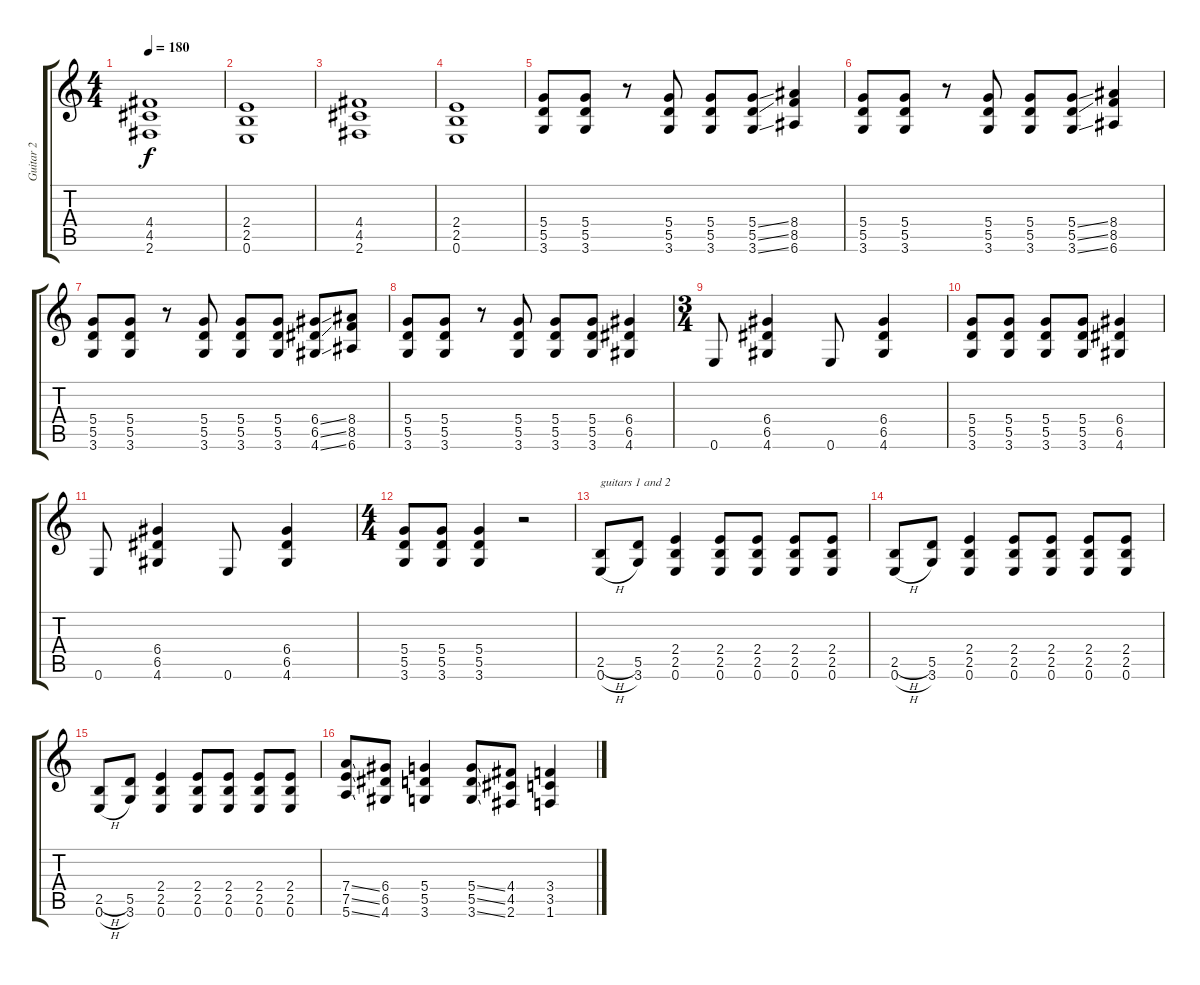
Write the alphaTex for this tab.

\track ("Guitar 2" "Guitar 2") {instrument distortionguitar}
\staff {score tabs}
\tuning (E4 B3 G3 D3 A2 E2) {hide}
\ts (4 4)
\tempo 180
\clef g2
\ks c
(4.4 4.5 2.6).1{dy f} |
(2.4 2.5 0.6).1 |
(4.4 4.5 2.6).1 |
(2.4 2.5 0.6).1 |
(5.4 5.5 3.6).8 (5.4 5.5 3.6).8 r.8 (5.4 5.5 3.6).8 (5.4 5.5 3.6).8 (5.4{ss} 5.5{ss} 3.6{ss}).8 (8.4 8.5 6.6).4 |
(5.4 5.5 3.6).8 (5.4 5.5 3.6).8 r.8 (5.4 5.5 3.6).8 (5.4 5.5 3.6).8 (5.4{ss} 5.5{ss} 3.6{ss}).8 (8.4 8.5 6.6).4 |
(5.4 5.5 3.6).8 (5.4 5.5 3.6).8 r.8 (5.4 5.5 3.6).8 (5.4 5.5 3.6).8 (5.4 5.5 3.6).8 (6.4{ss} 6.5{ss} 4.6{ss}).8 (8.4 8.5 6.6).8 |
(5.4 5.5 3.6).8 (5.4 5.5 3.6).8 r.8 (5.4 5.5 3.6).8 (5.4 5.5 3.6).8 (5.4 5.5 3.6).8 (6.4 6.5 4.6).4 |
\ts (3 4)
0.6.8 (6.4 6.5 4.6).4 0.6.8 (6.4 6.5 4.6).4 |
(5.4 5.5 3.6).8 (5.4 5.5 3.6).8 (5.4 5.5 3.6).8 (5.4 5.5 3.6).8 (6.4 6.5 4.6).4 |
0.6.8 (6.4 6.5 4.6).4 0.6.8 (6.4 6.5 4.6).4 |
\ts (4 4)
(5.4 5.5 3.6).8 (5.4 5.5 3.6).8 (5.4 5.5 3.6).4 r.2 |
(2.5{h} 0.6{h}).8{txt "guitars 1 and 2"} (5.5 3.6).8 (2.4 2.5 0.6).4 (2.4 2.5 0.6).8 (2.4 2.5 0.6).8 (2.4 2.5 0.6).8 (2.4 2.5 0.6).8 |
(2.5{h} 0.6{h}).8 (5.5 3.6).8 (2.4 2.5 0.6).4 (2.4 2.5 0.6).8 (2.4 2.5 0.6).8 (2.4 2.5 0.6).8 (2.4 2.5 0.6).8 |
(2.5{h} 0.6{h}).8 (5.5 3.6).8 (2.4 2.5 0.6).4 (2.4 2.5 0.6).8 (2.4 2.5 0.6).8 (2.4 2.5 0.6).8 (2.4 2.5 0.6).8 |
(7.4{ss} 7.5{ss} 5.6{ss}).8 (6.4 6.5 4.6).8 (5.4 5.5 3.6).4 (5.4{ss} 5.5{ss} 3.6{ss}).8 (4.4 4.5 2.6).8 (3.4 3.5 1.6).4
